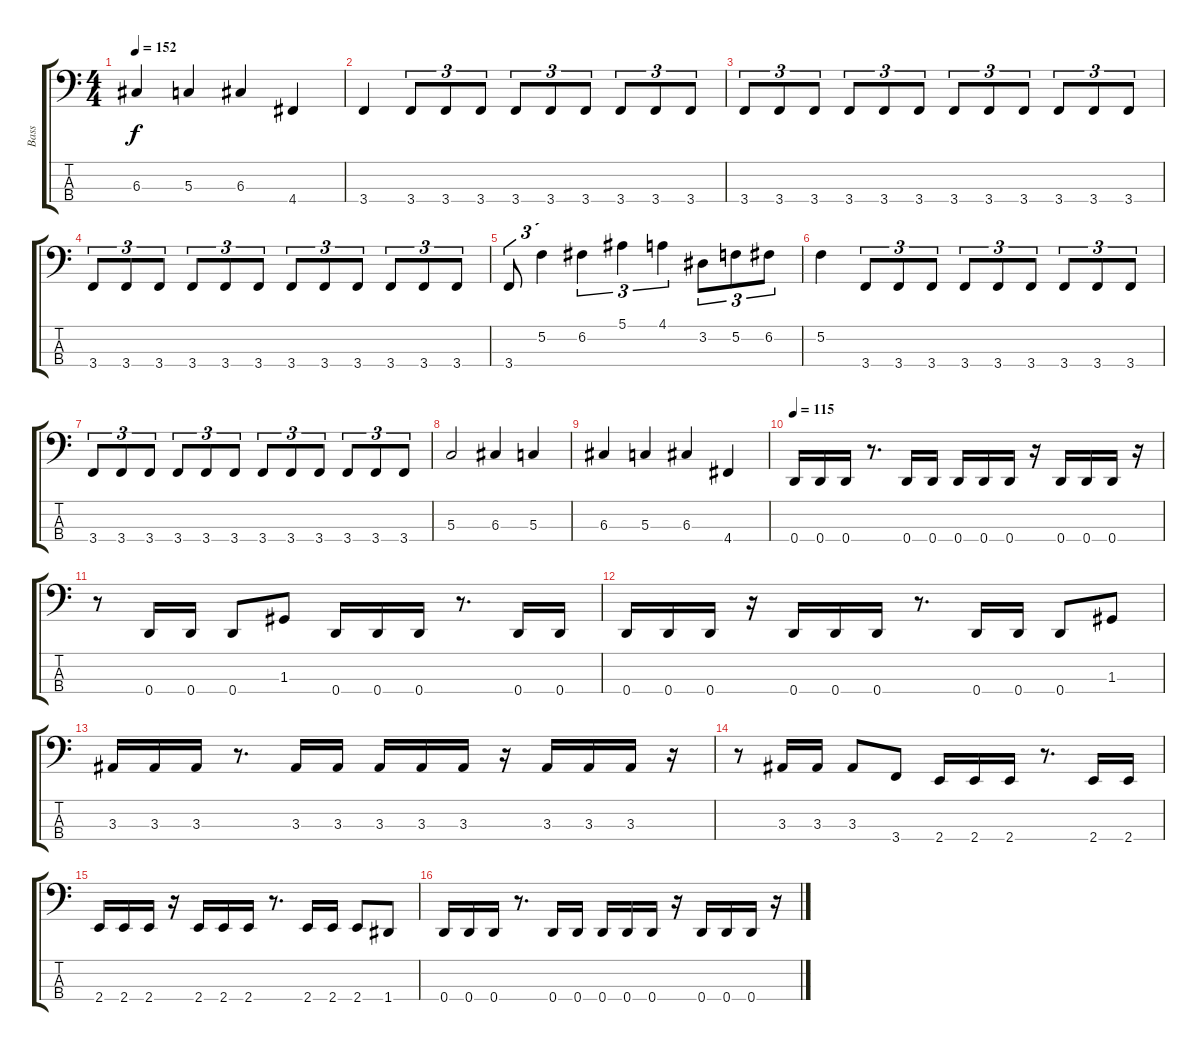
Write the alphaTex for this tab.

\track ("Bass" "Bass") {instrument electricbassfinger}
\staff {score tabs}
\tuning (F2 C2 G1 D1) {hide}
\ts (4 4)
\tempo 152
\clef f4
\ks c
6.3.4{dy f} 5.3.4 6.3.4 4.4.4 |
3.4.4 3.4.8{tu (3 2)} 3.4.8{tu (3 2)} 3.4.8{tu (3 2)} 3.4.8{tu (3 2)} 3.4.8{tu (3 2)} 3.4.8{tu (3 2)} 3.4.8{tu (3 2)} 3.4.8{tu (3 2)} 3.4.8{tu (3 2)} |
3.4.8{tu (3 2)} 3.4.8{tu (3 2)} 3.4.8{tu (3 2)} 3.4.8{tu (3 2)} 3.4.8{tu (3 2)} 3.4.8{tu (3 2)} 3.4.8{tu (3 2)} 3.4.8{tu (3 2)} 3.4.8{tu (3 2)} 3.4.8{tu (3 2)} 3.4.8{tu (3 2)} 3.4.8{tu (3 2)} |
3.4.8{tu (3 2)} 3.4.8{tu (3 2)} 3.4.8{tu (3 2)} 3.4.8{tu (3 2)} 3.4.8{tu (3 2)} 3.4.8{tu (3 2)} 3.4.8{tu (3 2)} 3.4.8{tu (3 2)} 3.4.8{tu (3 2)} 3.4.8{tu (3 2)} 3.4.8{tu (3 2)} 3.4.8{tu (3 2)} |
3.4.8{tu (3 2)} 5.2.4{tu (3 2)} 6.2.4{tu (3 2)} 5.1.4{tu (3 2)} 4.1.4{tu (3 2)} 3.2.8{tu (3 2)} 5.2.8{tu (3 2)} 6.2.8{tu (3 2)} |
5.2.4 3.4.8{tu (3 2)} 3.4.8{tu (3 2)} 3.4.8{tu (3 2)} 3.4.8{tu (3 2)} 3.4.8{tu (3 2)} 3.4.8{tu (3 2)} 3.4.8{tu (3 2)} 3.4.8{tu (3 2)} 3.4.8{tu (3 2)} |
3.4.8{tu (3 2)} 3.4.8{tu (3 2)} 3.4.8{tu (3 2)} 3.4.8{tu (3 2)} 3.4.8{tu (3 2)} 3.4.8{tu (3 2)} 3.4.8{tu (3 2)} 3.4.8{tu (3 2)} 3.4.8{tu (3 2)} 3.4.8{tu (3 2)} 3.4.8{tu (3 2)} 3.4.8{tu (3 2)} |
5.3.2 6.3.4 5.3.4 |
6.3.4 5.3.4 6.3.4 4.4.4 |
\tempo 115
0.4.16 0.4.16 0.4.16 r.8{d} 0.4.16 0.4.16 0.4.16 0.4.16 0.4.16 r.16 0.4.16 0.4.16 0.4.16 r.16 |
r.8 0.4.16 0.4.16 0.4.8 1.3.8 0.4.16 0.4.16 0.4.16 r.8{d} 0.4.16 0.4.16 |
0.4.16 0.4.16 0.4.16 r.16 0.4.16 0.4.16 0.4.16 r.8{d} 0.4.16 0.4.16 0.4.8 1.3.8 |
3.3.16 3.3.16 3.3.16 r.8{d} 3.3.16 3.3.16 3.3.16 3.3.16 3.3.16 r.16 3.3.16 3.3.16 3.3.16 r.16 |
r.8 3.3.16 3.3.16 3.3.8 3.4.8 2.4.16 2.4.16 2.4.16 r.8{d} 2.4.16 2.4.16 |
2.4.16 2.4.16 2.4.16 r.16 2.4.16 2.4.16 2.4.16 r.8{d} 2.4.16 2.4.16 2.4.8 1.4.8 |
0.4.16 0.4.16 0.4.16 r.8{d} 0.4.16 0.4.16 0.4.16 0.4.16 0.4.16 r.16 0.4.16 0.4.16 0.4.16 r.16
